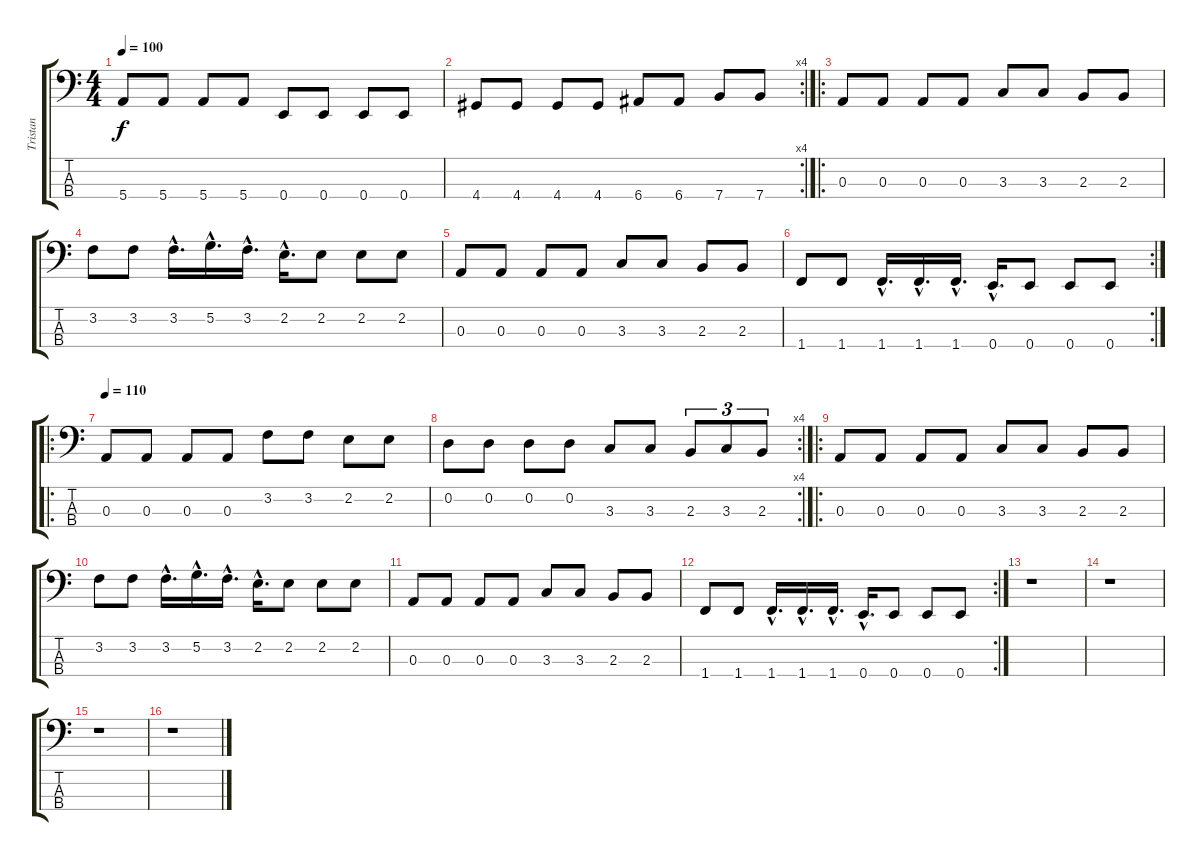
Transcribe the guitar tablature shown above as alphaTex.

\track ("Tristan" "Tristan") {instrument electricbassfinger}
\staff {score tabs}
\tuning (G2 D2 A1 E1) {hide}
\ts (4 4)
\tempo 100
\clef f4
\ks c
5.4.8{dy f} 5.4.8 5.4.8 5.4.8 0.4.8 0.4.8 0.4.8 0.4.8 |
\rc 4
4.4.8 4.4.8 4.4.8 4.4.8 6.4.8 6.4.8 7.4.8 7.4.8 |
\ro
0.3.8 0.3.8 0.3.8 0.3.8 3.3.8 3.3.8 2.3.8 2.3.8 |
3.2.8 3.2.8 3.2{hac}.16{d} 5.2{hac}.16{d} 3.2{hac}.16{d} 2.2{hac}.16{d} 2.2.8 2.2.8 2.2.8 |
0.3.8 0.3.8 0.3.8 0.3.8 3.3.8 3.3.8 2.3.8 2.3.8 |
\rc 2
1.4.8 1.4.8 1.4{hac}.16{d} 1.4{hac}.16{d} 1.4{hac}.16{d} 0.4{hac}.16{d} 0.4.8 0.4.8 0.4.8 |
\ro
\tempo 110
0.3.8 0.3.8 0.3.8 0.3.8 3.2.8 3.2.8 2.2.8 2.2.8 |
\rc 4
0.2.8 0.2.8 0.2.8 0.2.8 3.3.8 3.3.8 2.3.8{tu (3 2)} 3.3.8{tu (3 2)} 2.3.8{tu (3 2)} |
\ro
0.3.8 0.3.8 0.3.8 0.3.8 3.3.8 3.3.8 2.3.8 2.3.8 |
3.2.8 3.2.8 3.2{hac}.16{d} 5.2{hac}.16{d} 3.2{hac}.16{d} 2.2{hac}.16{d} 2.2.8 2.2.8 2.2.8 |
0.3.8 0.3.8 0.3.8 0.3.8 3.3.8 3.3.8 2.3.8 2.3.8 |
\rc 2
1.4.8 1.4.8 1.4{hac}.16{d} 1.4{hac}.16{d} 1.4{hac}.16{d} 0.4{hac}.16{d} 0.4.8 0.4.8 0.4.8 |
r.1 |
r.1 |
r.1 |
r.1
